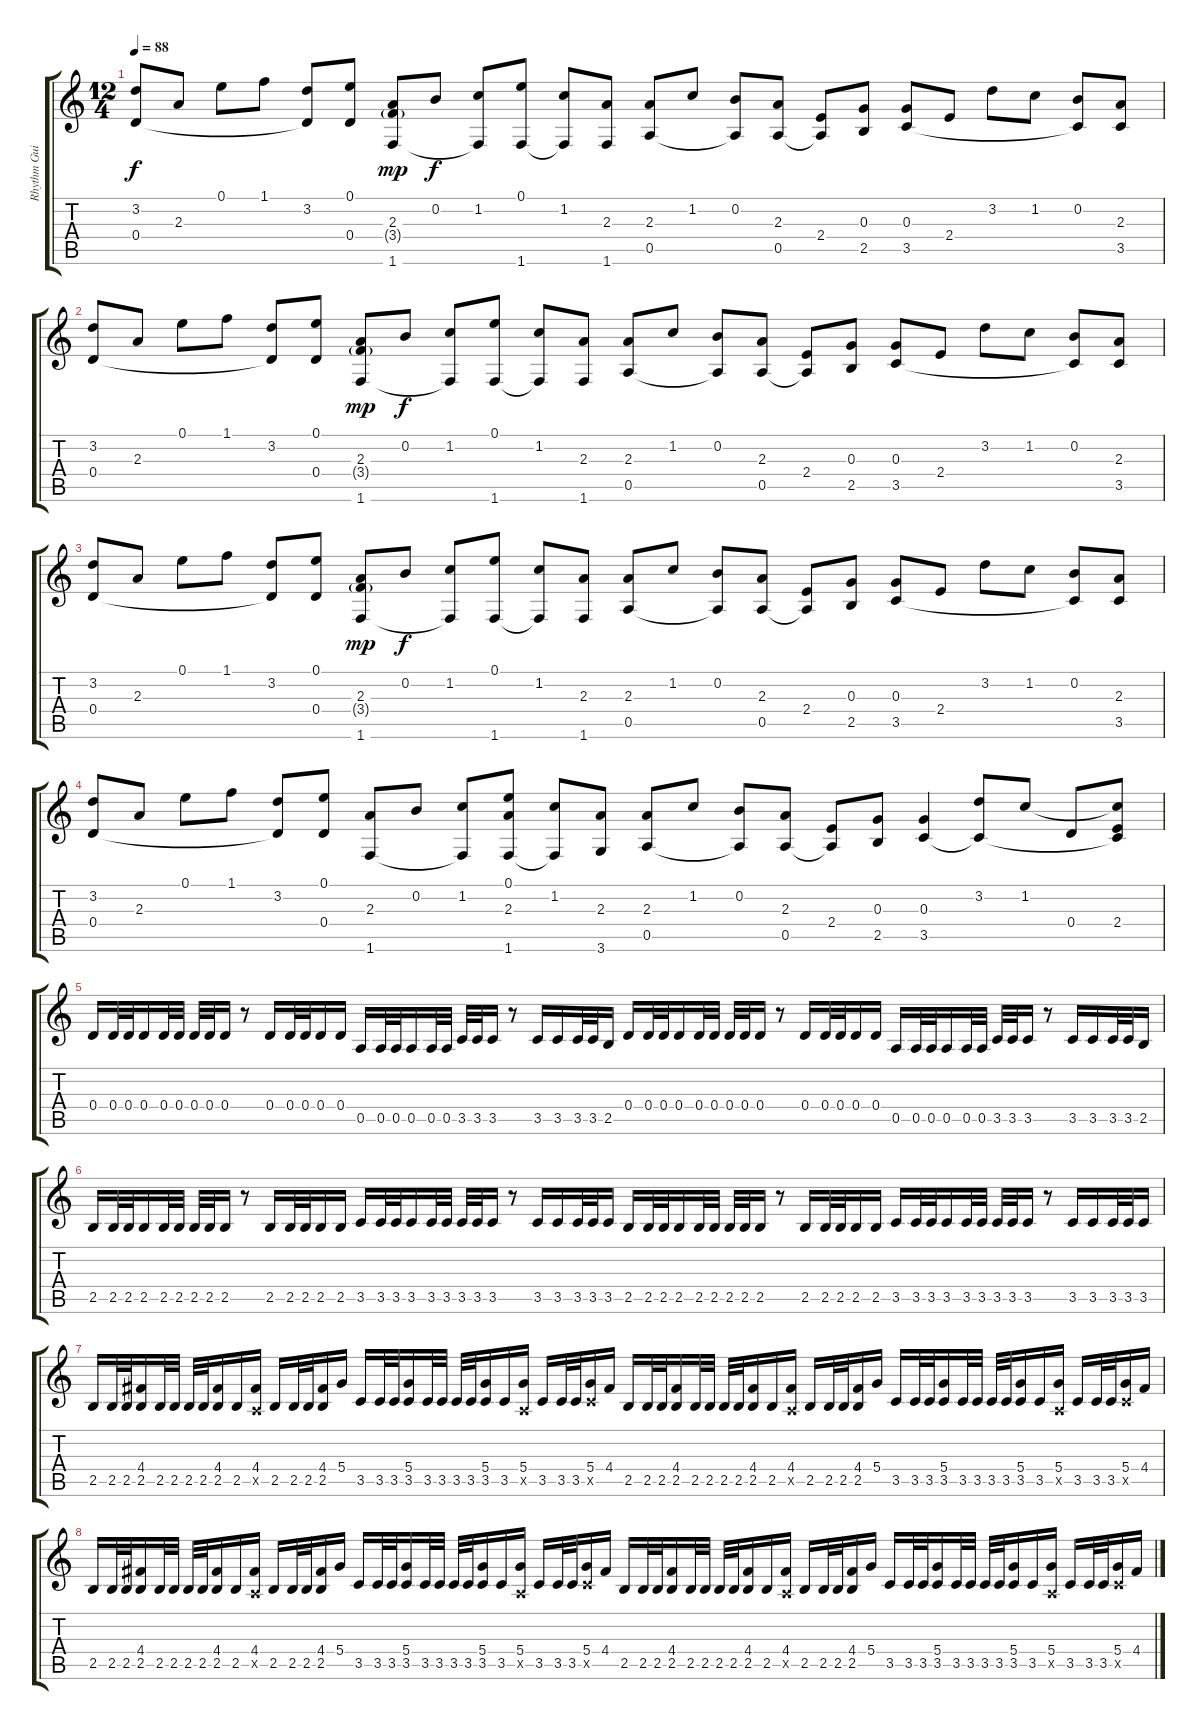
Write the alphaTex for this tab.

\track ("Rhythm Guitar" "Rhythm Gui") {instrument distortionguitar}
\staff {score tabs}
\tuning (E4 B3 G3 D3 A2 E2) {hide}
\ts (12 4)
\tempo 88
\clef g2
\ks c
(3.2 0.4).8{dy f volume 10} 2.3.8 0.1.8 1.1.8 (3.2 0.4{t}).8 (0.1 0.4).8 (2.3 3.4{g} 1.6).8{dy mp} 0.2.8{dy f} (1.2 1.6{t}).8 (0.1 1.6).8 (1.2 1.6{t}).8 (2.3 1.6).8 (2.3 0.5).8 1.2.8 (0.2 0.5{t}).8 (2.3 0.5).8 (2.4 0.5{t}).8 (0.3 2.5).8 (0.3 3.5).8 2.4.8 3.2.8 1.2.8 (0.2 3.5{t}).8 (2.3 3.5).8 |
(3.2 0.4).8{volume 10} 2.3.8 0.1.8 1.1.8 (3.2 0.4{t}).8 (0.1 0.4).8 (2.3 3.4{g} 1.6).8{dy mp} 0.2.8{dy f} (1.2 1.6{t}).8 (0.1 1.6).8 (1.2 1.6{t}).8 (2.3 1.6).8 (2.3 0.5).8 1.2.8 (0.2 0.5{t}).8 (2.3 0.5).8 (2.4 0.5{t}).8 (0.3 2.5).8 (0.3 3.5).8 2.4.8 3.2.8 1.2.8 (0.2 3.5{t}).8 (2.3 3.5).8 |
(3.2 0.4).8{volume 10} 2.3.8 0.1.8 1.1.8 (3.2 0.4{t}).8 (0.1 0.4).8 (2.3 3.4{g} 1.6).8{dy mp} 0.2.8{dy f} (1.2 1.6{t}).8 (0.1 1.6).8 (1.2 1.6{t}).8 (2.3 1.6).8 (2.3 0.5).8 1.2.8 (0.2 0.5{t}).8 (2.3 0.5).8 (2.4 0.5{t}).8 (0.3 2.5).8 (0.3 3.5).8 2.4.8 3.2.8 1.2.8 (0.2 3.5{t}).8 (2.3 3.5).8 |
(3.2 0.4).8{volume 10} 2.3.8 0.1.8 1.1.8 (3.2 0.4{t}).8 (0.1 0.4).8 (2.3 1.6).8 0.2.8 (1.2 1.6{t}).8 (0.1 2.3 1.6).8 (1.2 1.6{t}).8 (2.3 3.6).8 (2.3 0.5).8 1.2.8 (0.2 0.5{t}).8 (2.3 0.5).8 (2.4 0.5{t}).8 (0.3 2.5).8 (0.3 3.5).4 (3.2 3.5{t}).8 1.2.8{volume 10} 0.4.8{volume 12} (1.2{t} 2.4 3.5{t}).8{volume 13} |
0.4.16{volume 14 instrument overdrivenguitar} 0.4.32 0.4.32 0.4.16 0.4.32 0.4.32 0.4.32 0.4.32 0.4.16 r.8 0.4.16 0.4.32 0.4.32 0.4.16 0.4.16 0.5.16 0.5.32 0.5.32 0.5.16 0.5.32 0.5.32 3.5.32 3.5.32 3.5.16 r.8 3.5.16 3.5.16 3.5.32 3.5.32 2.5.16 0.4.16 0.4.32 0.4.32 0.4.16 0.4.32 0.4.32 0.4.32 0.4.32 0.4.16 r.8 0.4.16 0.4.32 0.4.32 0.4.16 0.4.16 0.5.16 0.5.32 0.5.32 0.5.16 0.5.32 0.5.32 3.5.32 3.5.32 3.5.16 r.8 3.5.16 3.5.16 3.5.32 3.5.32 2.5.16 |
2.5.16 2.5.32 2.5.32 2.5.16 2.5.32 2.5.32 2.5.32 2.5.32 2.5.16 r.8 2.5.16 2.5.32 2.5.32 2.5.16 2.5.16 3.5.16 3.5.32 3.5.32 3.5.16 3.5.32 3.5.32 3.5.32 3.5.32 3.5.16 r.8 3.5.16 3.5.16 3.5.32 3.5.32 3.5.16 2.5.16 2.5.32 2.5.32 2.5.16 2.5.32 2.5.32 2.5.32 2.5.32 2.5.16 r.8 2.5.16 2.5.32 2.5.32 2.5.16 2.5.16 3.5.16 3.5.32 3.5.32 3.5.16 3.5.32 3.5.32 3.5.32 3.5.32 3.5.16 r.8 3.5.16 3.5.16 3.5.32 3.5.32 3.5.16 |
2.5.16 2.5.32 2.5.32 (4.4 2.5).16 2.5.32 2.5.32 2.5.32 2.5.32 (4.4 2.5).16 2.5.16 (4.4 0.5{x}).16 2.5.16 2.5.32 2.5.32 (4.4 2.5).16 5.4.16 3.5.16 3.5.32 3.5.32 (5.4 3.5).16 3.5.32 3.5.32 3.5.32 3.5.32 (5.4 3.5).16 3.5.16 (5.4 0.5{x}).16 3.5.16 3.5.32 3.5.32 (5.4 3.5{x}).16 4.4.16 2.5.16 2.5.32 2.5.32 (4.4 2.5).16 2.5.32 2.5.32 2.5.32 2.5.32 (4.4 2.5).16 2.5.16 (4.4 0.5{x}).16 2.5.16 2.5.32 2.5.32 (4.4 2.5).16 5.4.16 3.5.16 3.5.32 3.5.32 (5.4 3.5).16 3.5.32 3.5.32 3.5.32 3.5.32 (5.4 3.5).16 3.5.16 (5.4 0.5{x}).16 3.5.16 3.5.32 3.5.32 (5.4 3.5{x}).16 4.4.16 |
2.5.16 2.5.32 2.5.32 (4.4 2.5).16 2.5.32 2.5.32 2.5.32 2.5.32 (4.4 2.5).16 2.5.16 (4.4 0.5{x}).16 2.5.16 2.5.32 2.5.32 (4.4 2.5).16 5.4.16 3.5.16 3.5.32 3.5.32 (5.4 3.5).16 3.5.32 3.5.32 3.5.32 3.5.32 (5.4 3.5).16 3.5.16 (5.4 0.5{x}).16 3.5.16 3.5.32 3.5.32 (5.4 3.5{x}).16 4.4.16 2.5.16 2.5.32 2.5.32 (4.4 2.5).16 2.5.32 2.5.32 2.5.32 2.5.32 (4.4 2.5).16 2.5.16 (4.4 0.5{x}).16 2.5.16 2.5.32 2.5.32 (4.4 2.5).16 5.4.16 3.5.16 3.5.32 3.5.32 (5.4 3.5).16 3.5.32 3.5.32 3.5.32 3.5.32 (5.4 3.5).16 3.5.16 (5.4 0.5{x}).16 3.5.16 3.5.32 3.5.32 (5.4 3.5{x}).16 4.4.16
